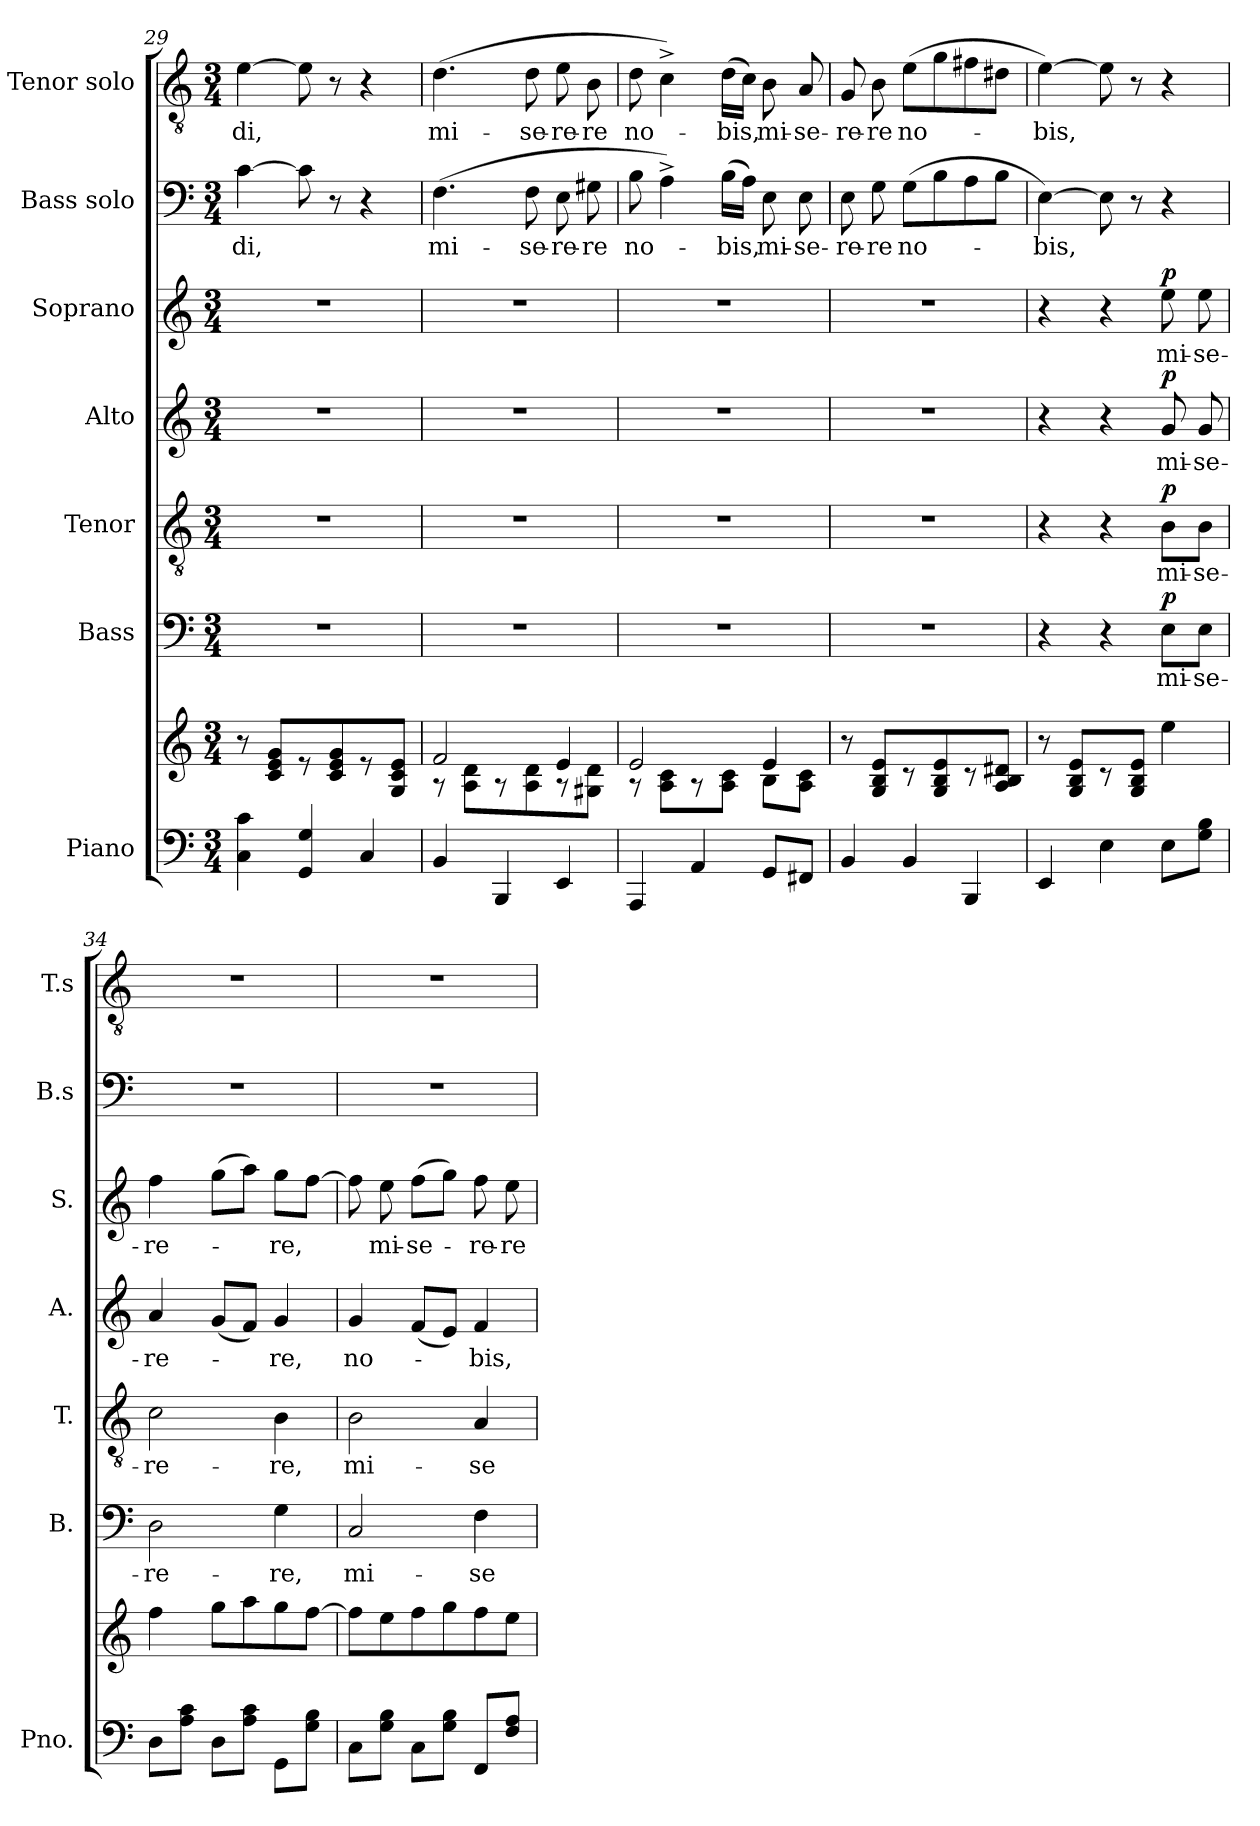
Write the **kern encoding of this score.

**kern	**kern	**kern	**text	**dynam	**kern	**text	**dynam	**kern	**text	**dynam	**kern	**text	**dynam	**kern	**text	**kern	**text
*part7	*part7	*part6	*part6	*part6	*part5	*part5	*part5	*part4	*part4	*part4	*part3	*part3	*part3	*part2	*part2	*part1	*part1
*staff8	*staff7	*staff6	*staff6	*staff6	*staff5	*staff5	*staff5	*staff4	*staff4	*staff4	*staff3	*staff3	*staff3	*staff2	*staff2	*staff1	*staff1
*I"Piano	*	*I"Bass	*	*	*I"Tenor	*	*	*I"Alto	*	*	*I"Soprano	*	*	*I"Bass solo	*	*I"Tenor solo	*
*I'Pno.	*	*I'B.	*	*	*I'T.	*	*	*I'A.	*	*	*I'S.	*	*	*I'B.s	*	*I'T.s	*
*clefF4	*clefG2	*clefF4	*	*	*clefGv2	*	*	*clefG2	*	*	*clefG2	*	*	*clefF4	*	*clefGv2	*
*k[]	*k[]	*k[]	*	*	*k[]	*	*	*k[]	*	*	*k[]	*	*	*k[]	*	*k[]	*
*M3/4	*M3/4	*M3/4	*	*	*M3/4	*	*	*M3/4	*	*	*M3/4	*	*	*M3/4	*	*M3/4	*
=29	=29	=29	=29	=29	=29	=29	=29	=29	=29	=29	=29	=29	=29	=29	=29	=29	=29
!	!	!	!	!	!	!	!	!	!	!	!	!	!	!	!LO:LY:b	!	!LO:LY:b
4C\ 4c\	8r	2.r	.	.	2.r	.	.	2.r	.	.	2.r	.	.	[4c\	-di,	[4e\	-di,
.	8c/ 8e/ 8g/L	.	.	.	.	.	.	.	.	.	.	.	.	.	.	.	.
4GG/ 4G/	8r	.	.	.	.	.	.	.	.	.	.	.	.	8c\]	.	8e\]	.
.	8c/ 8e/ 8g/	.	.	.	.	.	.	.	.	.	.	.	.	8r	.	8r	.
4C/	8r	.	.	.	.	.	.	.	.	.	.	.	.	4r	.	4r	.
.	8G/ 8c/ 8e/J	.	.	.	.	.	.	.	.	.	.	.	.	.	.	.	.
=30	=30	=30	=30	=30	=30	=30	=30	=30	=30	=30	=30	=30	=30	=30	=30	=30	=30
*	*^	*	*	*	*	*	*	*	*	*	*	*	*	*	*	*	*
!	!	!	!	!	!	!	!	!	!	!	!	!	!	!	!	!LO:LY:b	!	!LO:LY:b
4BB/	2f/	8r	2.r	.	.	2.r	.	.	2.r	.	.	2.r	.	.	(>4.F\	mi-	(>4.d\	mi-
.	.	8A\ 8d\L	.	.	.	.	.	.	.	.	.	.	.	.	.	.	.	.
4BBB/	.	8r	.	.	.	.	.	.	.	.	.	.	.	.	.	.	.	.
!	!	!	!	!	!	!	!	!	!	!	!	!	!	!	!	!LO:LY:b	!	!LO:LY:b
.	.	8A\ 8d\	.	.	.	.	.	.	.	.	.	.	.	.	8F\	-se-	8d\	-se-
!	!	!	!	!	!	!	!	!	!	!	!	!	!	!	!	!LO:LY:b	!	!LO:LY:b
4EE/	4e/	8r	.	.	.	.	.	.	.	.	.	.	.	.	8E\	-re-	8e\	-re-
!	!	!	!	!	!	!	!	!	!	!	!	!	!	!	!	!LO:LY:b	!	!LO:LY:b
.	.	8G#X\ 8d\J	.	.	.	.	.	.	.	.	.	.	.	.	8G#X\	-re	8B\	-re
=31	=31	=31	=31	=31	=31	=31	=31	=31	=31	=31	=31	=31	=31	=31	=31	=31	=31	=31
!	!	!	!	!	!	!	!	!	!	!	!	!	!	!	!	!LO:LY:b	!	!LO:LY:b
4AAA/	2e/	8r	2.r	.	.	2.r	.	.	2.r	.	.	2.r	.	.	8B\	no-	8d\	no-
.	.	8A\ 8c\L	.	.	.	.	.	.	.	.	.	.	.	.	4A^\)	.	4c^\)	.
4AA/	.	8r	.	.	.	.	.	.	.	.	.	.	.	.	.	.	.	.
!	!	!	!	!	!	!	!	!	!	!	!	!	!	!	!	!LO:LY:b	!	!LO:LY:b
.	.	8A\ 8c\J	.	.	.	.	.	.	.	.	.	.	.	.	(>16B\LL	-bis,	(>16d\LL	-bis,
.	.	.	.	.	.	.	.	.	.	.	.	.	.	.	16A\JJ)	.	16c\JJ)	.
!	!	!	!	!	!	!	!	!	!	!	!	!	!	!	!	!LO:LY:b	!	!LO:LY:b
8GG/L	4e/	8B\L	.	.	.	.	.	.	.	.	.	.	.	.	8E\	mi-	8B\	mi-
!	!	!	!	!	!	!	!	!	!	!	!	!	!	!	!	!LO:LY:b	!	!LO:LY:b
8FF#X/J	.	8A\ 8c\J	.	.	.	.	.	.	.	.	.	.	.	.	8E\	-se-	8A/	-se-
=32	=32	=32	=32	=32	=32	=32	=32	=32	=32	=32	=32	=32	=32	=32	=32	=32	=32	=32
!	!	!	!	!	!	!	!	!	!	!	!	!	!	!	!	!LO:LY:b	!	!LO:LY:b
*	*v	*v	*	*	*	*	*	*	*	*	*	*	*	*	*	*	*	*
4BB/	8r	2.r	.	.	2.r	.	.	2.r	.	.	2.r	.	.	8E\	-re-	8G/	-re-
!	!	!	!	!	!	!	!	!	!	!	!	!	!	!	!LO:LY:b	!	!LO:LY:b
.	8G/ 8B/ 8e/L	.	.	.	.	.	.	.	.	.	.	.	.	8G\	-re	8B\	-re
!	!	!	!	!	!	!	!	!	!	!	!	!	!	!	!LO:LY:b	!	!LO:LY:b
4BB/	8r	.	.	.	.	.	.	.	.	.	.	.	.	(>8G\L	no-	(>8e\L	no-
.	8G/ 8B/ 8e/	.	.	.	.	.	.	.	.	.	.	.	.	8B\	.	8g\	.
4BBB/	8r	.	.	.	.	.	.	.	.	.	.	.	.	8A\	.	8f#X\	.
.	8A/ 8B/ 8d#X/J	.	.	.	.	.	.	.	.	.	.	.	.	8B\J	.	8d#X\J	.
!!LO:PB:g=z
=33	=33	=33	=33	=33	=33	=33	=33	=33	=33	=33	=33	=33	=33	=33	=33	=33	=33
!	!	!	!	!	!	!	!	!	!	!	!	!	!	!	!LO:LY:b	!	!LO:LY:b
4EE/	8r	4r	.	.	4r	.	.	4r	.	.	4r	.	.	[4E\)	-bis,	[4e\)	-bis,
.	8G/ 8B/ 8e/L	.	.	.	.	.	.	.	.	.	.	.	.	.	.	.	.
4E\	8r	4r	.	.	4r	.	.	4r	.	.	4r	.	.	8E\]	.	8e\]	.
.	8G/ 8B/ 8e/J	.	.	.	.	.	.	.	.	.	.	.	.	8r	.	8r	.
!	!	!	!LO:LY:b	!LO:DY:a	!	!LO:LY:b	!LO:DY:a	!	!LO:LY:b	!LO:DY:a	!	!LO:LY:b	!LO:DY:a	!	!	!	!
8E\L	4ee\	8E\L	mi-	p	8B\L	mi-	p	8g/	mi-	p	8ee\	mi-	p	4r	.	4r	.
!	!	!	!LO:LY:b	!	!	!LO:LY:b	!	!	!LO:LY:b	!	!	!LO:LY:b	!	!	!	!	!
8G\ 8B\J	.	8E\J	-se-	.	8B\J	-se-	.	8g/	-se-	.	8ee\	-se-	.	.	.	.	.
=34	=34	=34	=34	=34	=34	=34	=34	=34	=34	=34	=34	=34	=34	=34	=34	=34	=34
!	!	!	!LO:LY:b	!	!	!LO:LY:b	!	!	!LO:LY:b	!	!	!LO:LY:b	!	!	!	!	!
8D\L	4ff\	2D\	-re-	.	2c\	-re-	.	4a/	-re-	.	4ff\	-re-	.	2.r	.	2.r	.
8A\ 8c\J	.	.	.	.	.	.	.	.	.	.	.	.	.	.	.	.	.
8D\L	8gg\L	.	.	.	.	.	.	(<8g/L	.	.	(>8gg\L	.	.	.	.	.	.
8A\ 8c\J	8aa\	.	.	.	.	.	.	8f/J)	.	.	8aa\J)	.	.	.	.	.	.
!	!	!	!LO:LY:b	!	!	!LO:LY:b	!	!	!LO:LY:b	!	!	!LO:LY:b	!	!	!	!	!
8GG\L	8gg\	4G\	-re,	.	4B\	-re,	.	4g/	-re,	.	8gg\L	-re,	.	.	.	.	.
8G\ 8B\J	[8ff\J	.	.	.	.	.	.	.	.	.	[8ff\J	.	.	.	.	.	.
=35	=35	=35	=35	=35	=35	=35	=35	=35	=35	=35	=35	=35	=35	=35	=35	=35	=35
!	!	!	!LO:LY:b	!	!	!LO:LY:b	!	!	!LO:LY:b	!	!	!	!	!	!	!	!
8C\L	8ff\L]	2C/	mi-	.	2B\	mi-	.	4g/	no-	.	8ff\]	.	.	2.r	.	2.r	.
!	!	!	!	!	!	!	!	!	!	!	!	!LO:LY:b	!	!	!	!	!
8G\ 8B\J	8ee\	.	.	.	.	.	.	.	.	.	8ee\	mi-	.	.	.	.	.
!	!	!	!	!	!	!	!	!	!	!	!	!LO:LY:b	!	!	!	!	!
8C\L	8ff\	.	.	.	.	.	.	(<8f/L	.	.	(>8ff\L	-se-	.	.	.	.	.
8G\ 8B\J	8gg\	.	.	.	.	.	.	8e/J)	.	.	8gg\J)	.	.	.	.	.	.
!	!	!	!LO:LY:b	!	!	!LO:LY:b	!	!	!LO:LY:b	!	!	!LO:LY:b	!	!	!	!	!
8FF/L	8ff\	4F\	-se-	.	4A/	-se-	.	4f/	-bis,	.	8ff\	-re-	.	.	.	.	.
!	!	!	!	!	!	!	!	!	!	!	!	!LO:LY:b	!	!	!	!	!
8F/ 8A/J	8ee\J	.	.	.	.	.	.	.	.	.	8ee\	-re	.	.	.	.	.
=	=	=	=	=	=	=	=	=	=	=	=	=	=	=	=	=	=
*-	*-	*-	*-	*-	*-	*-	*-	*-	*-	*-	*-	*-	*-	*-	*-	*-	*-
